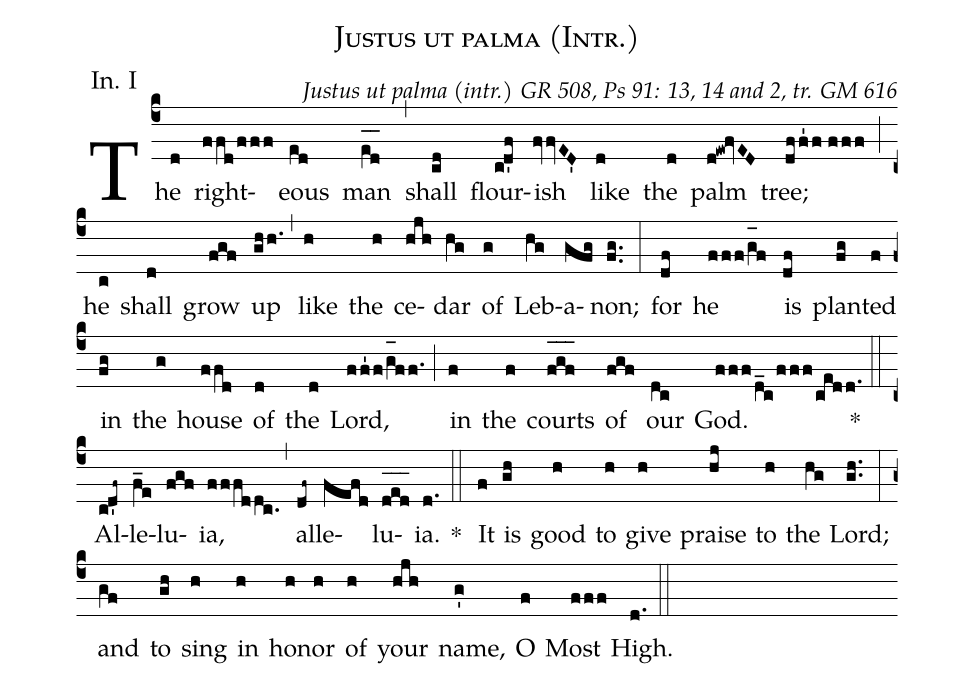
name: Justus ut palma (Intr.);
office-part: Introitus;
mode: 1;
commentary: Justus ut palma (intr.) GR 508, Ps 91: 13, 14 and 2, tr. GM 616;
annotation: In. I;
%%
(c4)The(d) right(ffd/fff)eous(ed) man(e_[oh:h][ll:1]d_[oh:h]) (,) shall(cd) flour(cd'f)ish(fvvED') like(d) the(d) palm(d!ew!fvED) tree;(dff'1f//fff) (;) he(c) shall(d)
grow(fgf) up(ghh.) (,) like(h) the(h) ce(hjh)dar(hg) of(g) Leb(hg)a(gfg)non;(fg..) (:) for(df) he(fff/g_[oh:h]f) is(df) plant(fg)ed(f) in(fg) the(g) house(ffd)
of(d) the(d) Lord,(ff'1f/g_[oh:h]ff.) (;) in(f) the(f) courts(f_[oh:h]g_[oh:h]f_[oh:h]) of(fgf) our(dc) God.(fff/d_c/fff/cedd.) * (::) Al(cd'f~)le(f_e)lu(fgf)ia,(fffddc.) (,) al(df~)le(fefd)lu(d_[oh:h]e_[oh:h]d_[oh:h])ia.(d.) * (::) It(f) is(gh) good(h) to(h) give(h) praise(hj) to(h)
the(hg) Lord;(gh..) (:) and(gf) to(gh) sing(h) in(h) hon(h)or(h) of(h) your(hjh) name,(g') O(f) Most(fff) High.(d.) (::)
